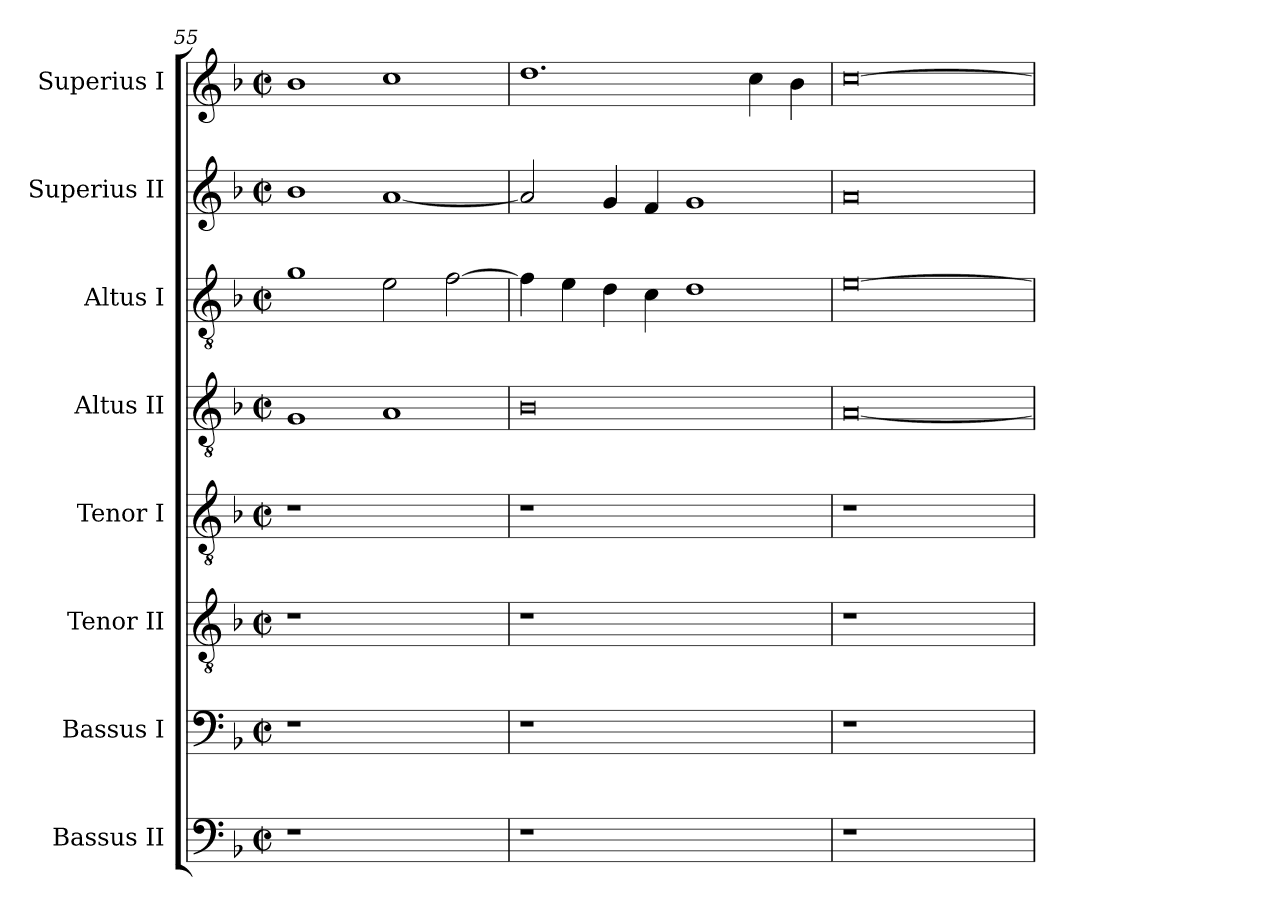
**kern	**kern	**kern	**kern	**kern	**kern	**kern	**kern
*part8	*part7	*part6	*part5	*part4	*part3	*part2	*part1
*staff8	*staff7	*staff6	*staff5	*staff4	*staff3	*staff2	*staff1
*I"Bassus II	*I"Bassus I	*I"Tenor II	*I"Tenor I	*I"Altus II	*I"Altus I	*I"Superius II	*I"Superius I
*I'B.s.	*	*	*	*I'A.s.	*	*I'S.s.	*I'S.p.
*clefF4	*clefF4	*clefGv2	*clefGv2	*clefGv2	*clefGv2	*clefG2	*clefG2
*	*	*ITrd7c12	*ITrd7c12	*ITrd7c12	*ITrd7c12	*	*
*k[b-]	*k[b-]	*k[b-]	*k[b-]	*k[b-]	*k[b-]	*k[b-]	*k[b-]
*F:	*F:	*F:	*F:	*F:	*F:	*F:	*F:
*M2/2	*M2/2	*M2/2	*M2/2	*M2/2	*M2/2	*M2/2	*M2/2
*met(c|)	*met(c|)	*met(c|)	*met(c|)	*met(c|)	*met(c|)	*met(c|)	*met(c|)
=55	=55	=55	=55	=55	=55	=55	=55
!LO:N:vis=1	!LO:N:vis=1	!LO:N:vis=1	!LO:N:vis=1	!	!	!	!
1r	1r	1r	1r	1GGi	1Gi	1b-i	1b-i
1ryy	1ryy	1ryy	1ryy	1AAi	2Ei\	[<1ai	1cci
.	.	.	.	.	[>2Fi\	.	.
=56	=56	=56	=56	=56	=56	=56	=56
!LO:N:vis=1	!LO:N:vis=1	!LO:N:vis=1	!LO:N:vis=1	!	!	!	!
1r	1r	1r	1r	0BB-i	4Fi\]	2ai/]	1.ddi
.	.	.	.	.	4Ei\	.	.
.	.	.	.	.	4Di\	4gi/	.
.	.	.	.	.	4Ci\	4fi/	.
1ryy	1ryy	1ryy	1ryy	.	1Di	1gi	.
.	.	.	.	.	.	.	4cci\
.	.	.	.	.	.	.	4b-i\
=57	=57	=57	=57	=57	=57	=57	=57
!LO:N:vis=1	!LO:N:vis=1	!LO:N:vis=1	!LO:N:vis=1	!	!	!	!
1r	1r	1r	1r	[<0AAi	[>0Ei	0ai	[>0cci
1ryy	1ryy	1ryy	1ryy	.	.	.	.
=	=	=	=	=	=	=	=
*-	*-	*-	*-	*-	*-	*-	*-
